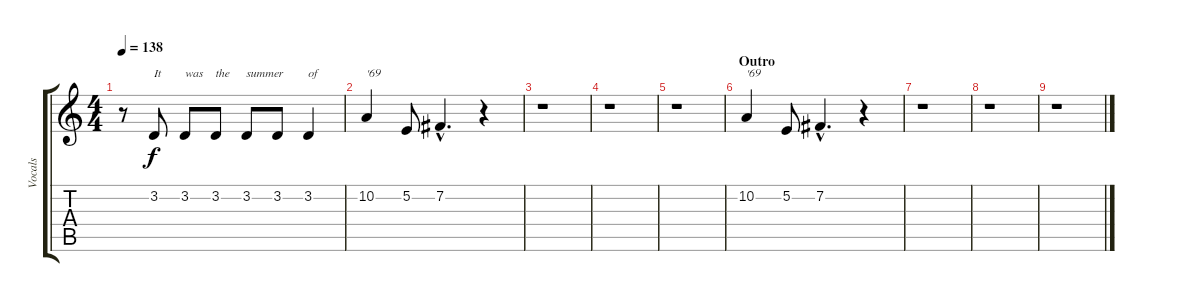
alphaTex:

\track ("Vocals" "Vocals") {instrument altosax}
\staff {score tabs}
\tuning (E4 B3 G3 D3 A2 E2) {hide}
\ts (4 4)
\tempo 138
\clef g2
\ks c
r.8{dy f} 3.2.8{txt "It"} 3.2.8{txt "was"} 3.2.8{txt "the"} 3.2.8{txt "summer"} 3.2.8 3.2.4{txt "of"} |
10.2.4{txt "'69"} 5.2.8 7.2{hac}.4{d} r.4 |
r.1 |
r.1 |
r.1{volume 12} |
\section ("" "Outro")
10.2.4{txt "'69" volume 9} 5.2.8 7.2{hac}.4{d} r.4 |
r.1 |
r.1 |
r.1
